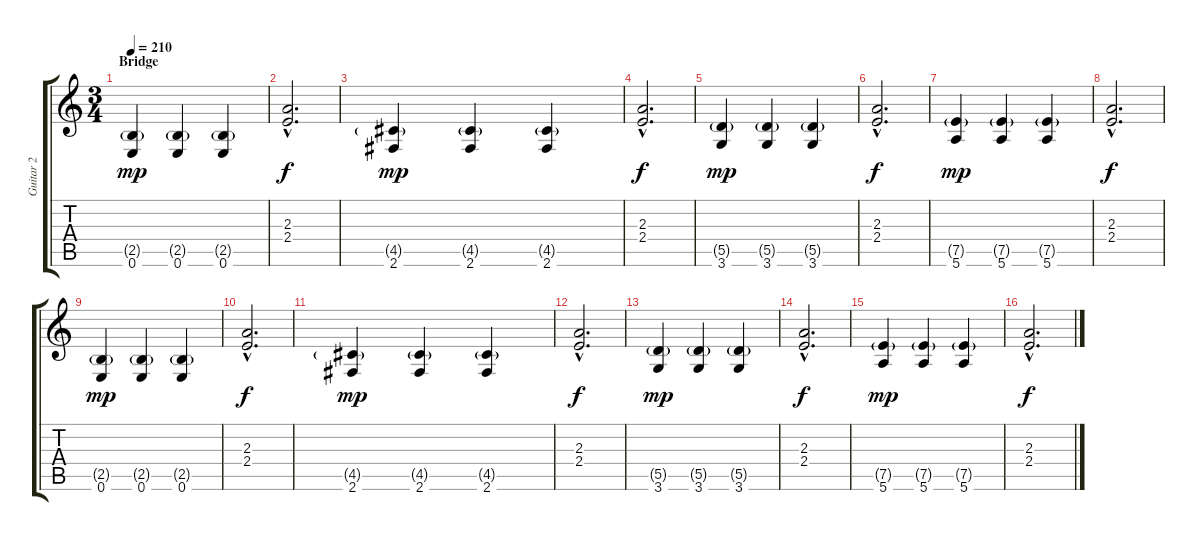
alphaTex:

\track ("Guitar 2" "Guitar 2") {instrument distortionguitar}
\staff {score tabs}
\tuning (E4 B3 G3 D3 A2 E2) {hide}
\ts (3 4)
\section ("" "Bridge")
\tempo 210
\clef g2
\ks c
(2.5{g} 0.6).4{dy mp volume 10} (2.5{g} 0.6).4 (2.5{g} 0.6).4 |
(2.3{hac} 2.4{hac}).2{d dy f} |
(4.5{g} 2.6).4{dy mp} (4.5{g} 2.6).4 (4.5{g} 2.6).4 |
(2.3{hac} 2.4{hac}).2{d dy f} |
(5.5{g} 3.6).4{dy mp} (5.5{g} 3.6).4 (5.5{g} 3.6).4 |
(2.3{hac} 2.4{hac}).2{d dy f} |
(7.5{g} 5.6).4{dy mp} (7.5{g} 5.6).4 (7.5{g} 5.6).4 |
(2.3{hac} 2.4{hac}).2{d dy f} |
(2.5{g} 0.6).4{dy mp} (2.5{g} 0.6).4 (2.5{g} 0.6).4 |
(2.3{hac} 2.4{hac}).2{d dy f} |
(4.5{g} 2.6).4{dy mp} (4.5{g} 2.6).4 (4.5{g} 2.6).4 |
(2.3{hac} 2.4{hac}).2{d dy f} |
(5.5{g} 3.6).4{dy mp} (5.5{g} 3.6).4 (5.5{g} 3.6).4 |
(2.3{hac} 2.4{hac}).2{d dy f} |
(7.5{g} 5.6).4{dy mp} (7.5{g} 5.6).4 (7.5{g} 5.6).4 |
(2.3{hac} 2.4{hac}).2{d dy f}
